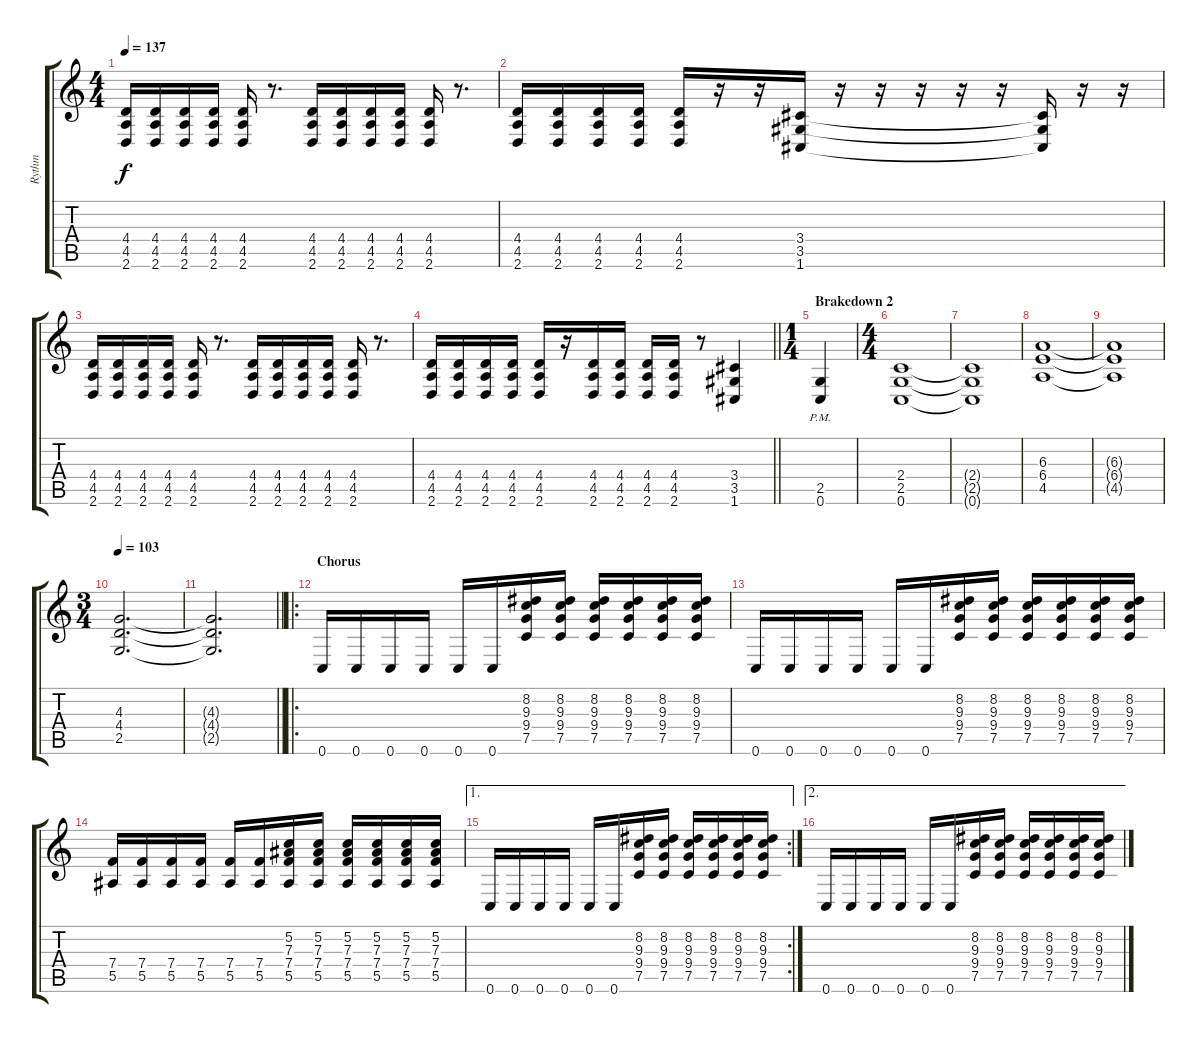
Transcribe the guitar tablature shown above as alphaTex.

\track ("Rythm" "Rythm") {instrument distortionguitar}
\staff {score tabs}
\tuning (C4 G3 Eb3 Bb2 F2 C2) {hide}
\ts (4 4)
\tempo 137
\clef g2
\ks c
(4.4 4.5 2.6).16{dy f} (4.4 4.5 2.6).16 (4.4 4.5 2.6).16 (4.4 4.5 2.6).16 (4.4 4.5 2.6).16 r.8{d} (4.4 4.5 2.6).16 (4.4 4.5 2.6).16 (4.4 4.5 2.6).16 (4.4 4.5 2.6).16 (4.4 4.5 2.6).16 r.8{d} |
(4.4 4.5 2.6).16 (4.4 4.5 2.6).16 (4.4 4.5 2.6).16 (4.4 4.5 2.6).16 (4.4 4.5 2.6).16 r.16 r.16 (3.4 3.5 1.6).16 r.16 r.16 r.16 r.16 r.16 (3.4{t} 3.5{t} 1.6{t}).16 r.16 r.16 |
(4.4 4.5 2.6).16 (4.4 4.5 2.6).16 (4.4 4.5 2.6).16 (4.4 4.5 2.6).16 (4.4 4.5 2.6).16 r.8{d} (4.4 4.5 2.6).16 (4.4 4.5 2.6).16 (4.4 4.5 2.6).16 (4.4 4.5 2.6).16 (4.4 4.5 2.6).16 r.8{d} |
\barLineRight lightlight
(4.4 4.5 2.6).16 (4.4 4.5 2.6).16 (4.4 4.5 2.6).16 (4.4 4.5 2.6).16 (4.4 4.5 2.6).16 r.16 (4.4 4.5 2.6).16 (4.4 4.5 2.6).16 (4.4 4.5 2.6).16 (4.4 4.5 2.6).16 r.8 (3.4 3.5 1.6).4 |
\ts (1 4)
\section ("" "Brakedown 2")
(2.5{pm} 0.6).4 |
\ts (4 4)
(2.4 2.5 0.6).1 |
(2.4{t} 2.5{t} 0.6{t}).1 |
(6.3 6.4 4.5).1 |
(6.3{t} 6.4{t} 4.5{t}).1 |
\ts (3 4)
\tempo 103
(4.3 4.4 2.5).2{d} |
\barLineRight lightlight
(4.3{t} 4.4{t} 2.5{t}).2{d} |
\ro
\section ("" "Chorus")
0.6.16 0.6.16 0.6.16 0.6.16 0.6.16 0.6.16 (8.2 9.3 9.4 7.5).16 (8.2 9.3 9.4 7.5).16 (8.2 9.3 9.4 7.5).16 (8.2 9.3 9.4 7.5).16 (8.2 9.3 9.4 7.5).16 (8.2 9.3 9.4 7.5).16 |
0.6.16 0.6.16 0.6.16 0.6.16 0.6.16 0.6.16 (8.2 9.3 9.4 7.5).16 (8.2 9.3 9.4 7.5).16 (8.2 9.3 9.4 7.5).16 (8.2 9.3 9.4 7.5).16 (8.2 9.3 9.4 7.5).16 (8.2 9.3 9.4 7.5).16 |
(7.4 5.5).16 (7.4 5.5).16 (7.4 5.5).16 (7.4 5.5).16 (7.4 5.5).16 (7.4 5.5).16 (5.2 7.3 7.4 5.5).16 (5.2 7.3 7.4 5.5).16 (5.2 7.3 7.4 5.5).16 (5.2 7.3 7.4 5.5).16 (5.2 7.3 7.4 5.5).16 (5.2 7.3 7.4 5.5).16 |
\ae 1
\rc 2
0.6.16 0.6.16 0.6.16 0.6.16 0.6.16 0.6.16 (8.2 9.3 9.4 7.5).16 (8.2 9.3 9.4 7.5).16 (8.2 9.3 9.4 7.5).16 (8.2 9.3 9.4 7.5).16 (8.2 9.3 9.4 7.5).16 (8.2 9.3 9.4 7.5).16 |
\ae 2
0.6.16 0.6.16 0.6.16 0.6.16 0.6.16 0.6.16 (8.2 9.3 9.4 7.5).16 (8.2 9.3 9.4 7.5).16 (8.2 9.3 9.4 7.5).16 (8.2 9.3 9.4 7.5).16 (8.2 9.3 9.4 7.5).16 (8.2 9.3 9.4 7.5).16
